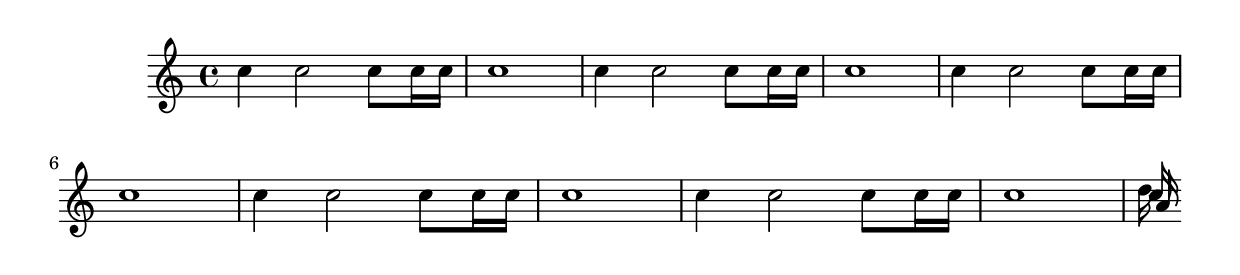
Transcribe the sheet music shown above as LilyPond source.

\score { \notes \relative c{
c''4 c2 c8  c16 c16 c1 
\property Voice.noteHeadStyle = "diamond"
c4 c2 c8  c16 c16  c1
\property Voice.noteHeadStyle = "transparent"
c4 c2 c8  c16 c16  c1
\property Voice.noteHeadStyle = "cross"
c4 c2 c8  c16 c16  c1
\property Voice.noteHeadStyle = "harmonic"
c4 c2 c8  c16 c16  c1

   \context Voice <
    \context Thread = TA
      { \property Thread.noteHeadStyle = "cross"
        \property Voice.verticalDirection = \up c16} 
    \context Thread = TB
      { \property Thread.noteHeadStyle = "" a16  }
    
    \context Thread = TC
      { \property Thread.noteHeadStyle = "harmonic" d16 }
    
  >
}

    \paper {
       
    }
}
\version "1.2.0"; 
